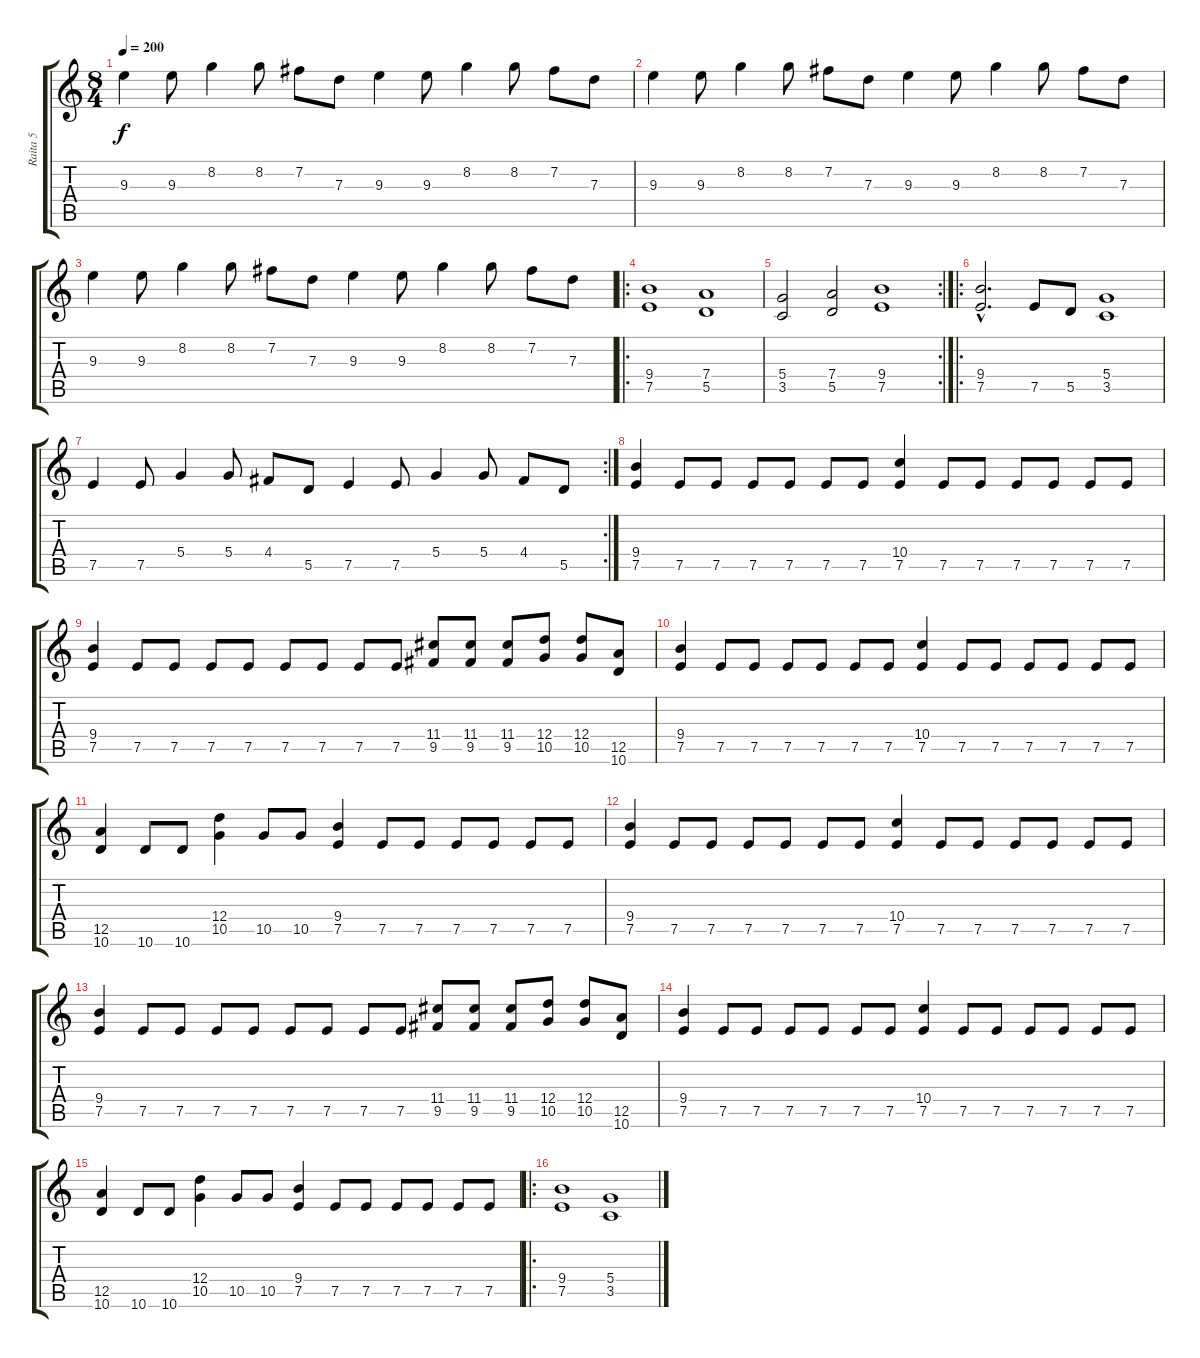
\track ("Raita 5" "Raita 5") {instrument overdrivenguitar}
\staff {score tabs}
\tuning (E4 B3 G3 D3 A2 E2) {hide}
\ts (8 4)
\tempo 200
\clef g2
\ks c
9.3.4{dy f} 9.3.8 8.2.4 8.2.8 7.2.8 7.3.8 9.3.4 9.3.8 8.2.4 8.2.8 7.2.8 7.3.8 |
9.3.4 9.3.8 8.2.4 8.2.8 7.2.8 7.3.8 9.3.4 9.3.8 8.2.4 8.2.8 7.2.8 7.3.8 |
9.3.4 9.3.8 8.2.4 8.2.8 7.2.8 7.3.8 9.3.4 9.3.8 8.2.4 8.2.8 7.2.8 7.3.8 |
\ro
(9.4 7.5).1 (7.4 5.5).1 |
\rc 2
(5.4 3.5).2 (7.4 5.5).2 (9.4 7.5).1 |
\ro
(9.4{hac} 7.5{hac}).2{d} 7.5.8 5.5.8 (5.4 3.5).1 |
\rc 2
7.5.4 7.5.8 5.4.4 5.4.8 4.4.8 5.5.8 7.5.4 7.5.8 5.4.4 5.4.8 4.4.8 5.5.8 |
(9.4 7.5).4 7.5.8 7.5.8 7.5.8 7.5.8 7.5.8 7.5.8 (10.4 7.5).4 7.5.8 7.5.8 7.5.8 7.5.8 7.5.8 7.5.8 |
(9.4 7.5).4 7.5.8 7.5.8 7.5.8 7.5.8 7.5.8 7.5.8 7.5.8 7.5.8 (11.4 9.5).8 (11.4 9.5).8 (11.4 9.5).8 (12.4 10.5).8 (12.4 10.5).8 (12.5 10.6).8 |
(9.4 7.5).4 7.5.8 7.5.8 7.5.8 7.5.8 7.5.8 7.5.8 (10.4 7.5).4 7.5.8 7.5.8 7.5.8 7.5.8 7.5.8 7.5.8 |
(12.5 10.6).4 10.6.8 10.6.8 (12.4 10.5).4 10.5.8 10.5.8 (9.4 7.5).4 7.5.8 7.5.8 7.5.8 7.5.8 7.5.8 7.5.8 |
(9.4 7.5).4 7.5.8 7.5.8 7.5.8 7.5.8 7.5.8 7.5.8 (10.4 7.5).4 7.5.8 7.5.8 7.5.8 7.5.8 7.5.8 7.5.8 |
(9.4 7.5).4 7.5.8 7.5.8 7.5.8 7.5.8 7.5.8 7.5.8 7.5.8 7.5.8 (11.4 9.5).8 (11.4 9.5).8 (11.4 9.5).8 (12.4 10.5).8 (12.4 10.5).8 (12.5 10.6).8 |
(9.4 7.5).4 7.5.8 7.5.8 7.5.8 7.5.8 7.5.8 7.5.8 (10.4 7.5).4 7.5.8 7.5.8 7.5.8 7.5.8 7.5.8 7.5.8 |
(12.5 10.6).4 10.6.8 10.6.8 (12.4 10.5).4 10.5.8 10.5.8 (9.4 7.5).4 7.5.8 7.5.8 7.5.8 7.5.8 7.5.8 7.5.8 |
\ro
(9.4 7.5).1 (5.4 3.5).1
